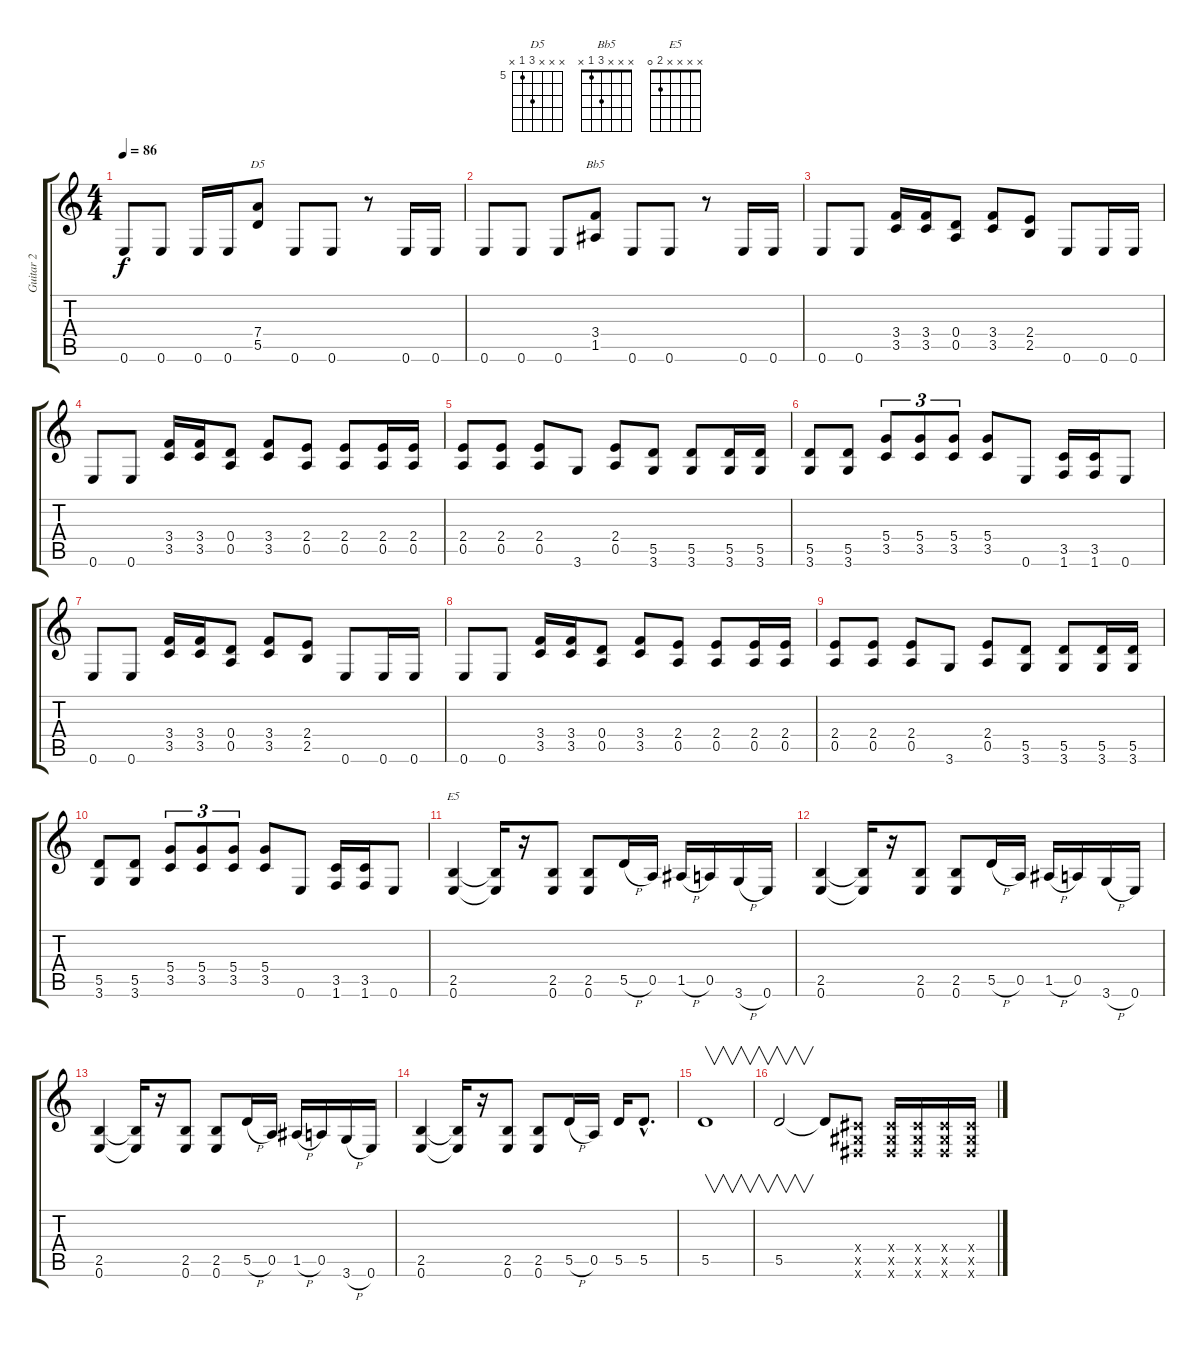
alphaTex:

\track ("Guitar 2" "Guitar 2") {instrument overdrivenguitar}
\staff {score tabs}
\tuning (E4 B3 G3 D3 A2 E2) {hide}
\chord ("D5" x x x 7 5 x) {firstfret 5}
\chord ("Bb5" x x x 3 1 x)
\chord ("E5" x x x x 2 0)
\ts (4 4)
\tempo 86
\clef g2
\ks c
0.6.8{dy f} 0.6.8 0.6.16 0.6.16 (7.4 5.5).8{ch "D5"} 0.6.8 0.6.8 r.8 0.6.16 0.6.16 |
0.6.8 0.6.8 0.6.8 (3.4 1.5).8{ch "Bb5"} 0.6.8 0.6.8 r.8 0.6.16 0.6.16 |
0.6.8 0.6.8 (3.4 3.5).16 (3.4 3.5).16 (0.4 0.5).8 (3.4 3.5).8 (2.4 2.5).8 0.6.8 0.6.16 0.6.16 |
0.6.8 0.6.8 (3.4 3.5).16 (3.4 3.5).16 (0.4 0.5).8 (3.4 3.5).8 (2.4 0.5).8 (2.4 0.5).8 (2.4 0.5).16 (2.4 0.5).16 |
(2.4 0.5).8 (2.4 0.5).8 (2.4 0.5).8 3.6.8 (2.4 0.5).8 (5.5 3.6).8 (5.5 3.6).8 (5.5 3.6).16 (5.5 3.6).16 |
(5.5 3.6).8 (5.5 3.6).8 (5.4 3.5).8{tu (3 2)} (5.4 3.5).8{tu (3 2)} (5.4 3.5).8{tu (3 2)} (5.4 3.5).8 0.6.8 (3.5 1.6).16 (3.5 1.6).16 0.6.8 |
0.6.8 0.6.8 (3.4 3.5).16 (3.4 3.5).16 (0.4 0.5).8 (3.4 3.5).8 (2.4 2.5).8 0.6.8 0.6.16 0.6.16 |
0.6.8 0.6.8 (3.4 3.5).16 (3.4 3.5).16 (0.4 0.5).8 (3.4 3.5).8 (2.4 0.5).8 (2.4 0.5).8 (2.4 0.5).16 (2.4 0.5).16 |
(2.4 0.5).8 (2.4 0.5).8 (2.4 0.5).8 3.6.8 (2.4 0.5).8 (5.5 3.6).8 (5.5 3.6).8 (5.5 3.6).16 (5.5 3.6).16 |
(5.5 3.6).8 (5.5 3.6).8 (5.4 3.5).8{tu (3 2)} (5.4 3.5).8{tu (3 2)} (5.4 3.5).8{tu (3 2)} (5.4 3.5).8 0.6.8 (3.5 1.6).16 (3.5 1.6).16 0.6.8 |
(2.5 0.6).4{ch "E5"} (2.5{t} 0.6{t}).16 r.16 (2.5 0.6).8 (2.5 0.6).8 5.5{h}.16 0.5.16 1.5{h}.16 0.5.16 3.6{h}.16 0.6.16 |
(2.5 0.6).4 (2.5{t} 0.6{t}).16 r.16 (2.5 0.6).8 (2.5 0.6).8 5.5{h}.16 0.5.16 1.5{h}.16 0.5.16 3.6{h}.16 0.6.16 |
(2.5 0.6).4 (2.5{t} 0.6{t}).16 r.16 (2.5 0.6).8 (2.5 0.6).8 5.5{h}.16 0.5.16 1.5{h}.16 0.5.16 3.6{h}.16 0.6.16 |
(2.5 0.6).4 (2.5{t} 0.6{t}).16 r.16 (2.5 0.6).8 (2.5 0.6).8 5.5{h}.16 0.5.16 5.5.16 5.5{hac}.8{d} |
5.5.1{v} |
5.5.2{v} 5.5{t}.8 (-1.4{x} -1.5{x} -1.6{x}).8 (-1.4{x} -1.5{x} -1.6{x}).16 (-1.4{x} -1.5{x} -1.6{x}).16 (-1.4{x} -1.5{x} -1.6{x}).16 (-1.4{x} -1.5{x} -1.6{x}).16
